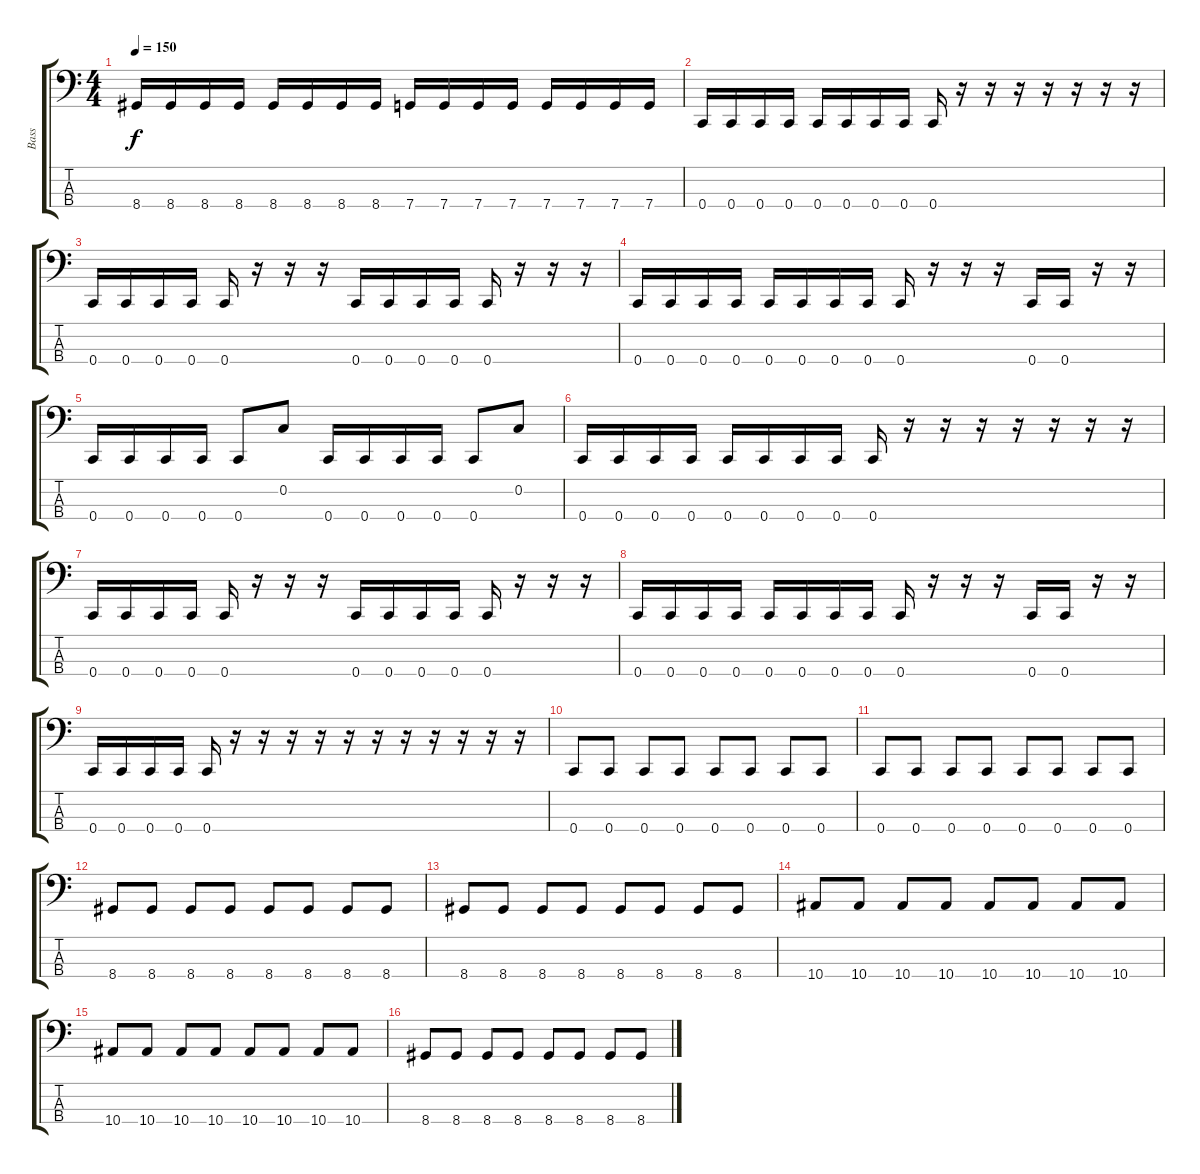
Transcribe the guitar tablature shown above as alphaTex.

\track ("Bass" "Bass") {instrument electricbasspick}
\staff {score tabs}
\tuning (F2 C2 G1 C1) {hide}
\ts (4 4)
\tempo 150
\clef f4
\ks c
8.4.16{dy f} 8.4.16 8.4.16 8.4.16 8.4.16 8.4.16 8.4.16 8.4.16 7.4.16 7.4.16 7.4.16 7.4.16 7.4.16 7.4.16 7.4.16 7.4.16 |
0.4.16 0.4.16 0.4.16 0.4.16 0.4.16 0.4.16 0.4.16 0.4.16 0.4.16 r.16 r.16 r.16 r.16 r.16 r.16 r.16 |
0.4.16 0.4.16 0.4.16 0.4.16 0.4.16 r.16 r.16 r.16 0.4.16 0.4.16 0.4.16 0.4.16 0.4.16 r.16 r.16 r.16 |
0.4.16 0.4.16 0.4.16 0.4.16 0.4.16 0.4.16 0.4.16 0.4.16 0.4.16 r.16 r.16 r.16 0.4.16 0.4.16 r.16 r.16 |
0.4.16 0.4.16 0.4.16 0.4.16 0.4.8 0.2.8 0.4.16 0.4.16 0.4.16 0.4.16 0.4.8 0.2.8 |
0.4.16 0.4.16 0.4.16 0.4.16 0.4.16 0.4.16 0.4.16 0.4.16 0.4.16 r.16 r.16 r.16 r.16 r.16 r.16 r.16 |
0.4.16 0.4.16 0.4.16 0.4.16 0.4.16 r.16 r.16 r.16 0.4.16 0.4.16 0.4.16 0.4.16 0.4.16 r.16 r.16 r.16 |
0.4.16 0.4.16 0.4.16 0.4.16 0.4.16 0.4.16 0.4.16 0.4.16 0.4.16 r.16 r.16 r.16 0.4.16 0.4.16 r.16 r.16 |
0.4.16 0.4.16 0.4.16 0.4.16 0.4.16 r.16 r.16 r.16 r.16 r.16 r.16 r.16 r.16 r.16 r.16 r.16 |
0.4.8 0.4.8 0.4.8 0.4.8 0.4.8 0.4.8 0.4.8 0.4.8 |
0.4.8 0.4.8 0.4.8 0.4.8 0.4.8 0.4.8 0.4.8 0.4.8 |
8.4.8 8.4.8 8.4.8 8.4.8 8.4.8 8.4.8 8.4.8 8.4.8 |
8.4.8 8.4.8 8.4.8 8.4.8 8.4.8 8.4.8 8.4.8 8.4.8 |
10.4.8 10.4.8 10.4.8 10.4.8 10.4.8 10.4.8 10.4.8 10.4.8 |
10.4.8 10.4.8 10.4.8 10.4.8 10.4.8 10.4.8 10.4.8 10.4.8 |
8.4.8 8.4.8 8.4.8 8.4.8 8.4.8 8.4.8 8.4.8 8.4.8
